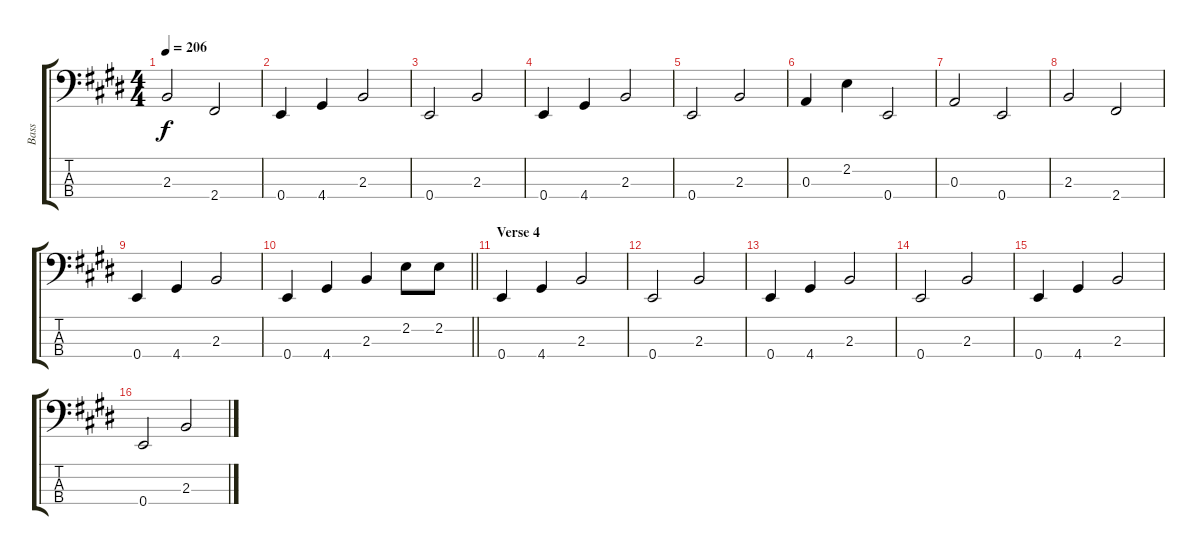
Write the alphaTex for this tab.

\track ("Bass" "Bass") {instrument electricbassfinger}
\staff {score tabs}
\tuning (G2 D2 A1 E1) {hide}
\ts (4 4)
\tempo 206
\clef f4
\ks e
2.3.2{dy f} 2.4.2 |
0.4.4 4.4.4 2.3.2 |
0.4.2 2.3.2 |
0.4.4 4.4.4 2.3.2 |
0.4.2 2.3.2 |
0.3.4 2.2.4 0.4.2 |
0.3.2 0.4.2 |
2.3.2 2.4.2 |
0.4.4 4.4.4 2.3.2 |
\barLineRight lightlight
0.4.4 4.4.4 2.3.4 2.2.8 2.2.8 |
\section ("" "Verse 4")
0.4.4 4.4.4 2.3.2 |
0.4.2 2.3.2 |
0.4.4 4.4.4 2.3.2 |
0.4.2 2.3.2 |
0.4.4 4.4.4 2.3.2 |
0.4.2 2.3.2
